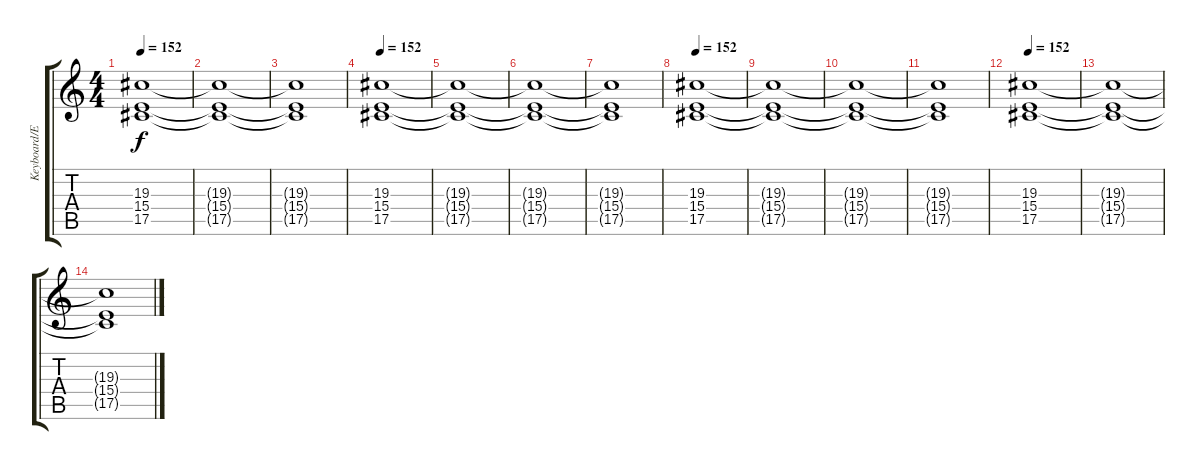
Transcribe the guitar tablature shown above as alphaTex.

\track ("Keyboard/Effekte" "Keyboard/E") {instrument pad2warm}
\staff {score tabs}
\tuning (Eb4 Bb3 Gb3 Db3 Ab2 Db2) {hide}
\ts (4 4)
\tempo 152
\clef g2
\ks c
(19.3{t} 15.4{t} 17.5{t}).1{dy f} |
(19.3{t} 15.4{t} 17.5{t}).1 |
(19.3{t} 15.4{t} 17.5{t}).1 |
\tempo 152
(19.3 15.4 17.5).1 |
(19.3{t} 15.4{t} 17.5{t}).1 |
(19.3{t} 15.4{t} 17.5{t}).1 |
(19.3{t} 15.4{t} 17.5{t}).1 |
\tempo 152
(19.3 15.4 17.5).1 |
(19.3{t} 15.4{t} 17.5{t}).1 |
(19.3{t} 15.4{t} 17.5{t}).1 |
(19.3{t} 15.4{t} 17.5{t}).1 |
\tempo 152
(19.3 15.4 17.5).1 |
(19.3{t} 15.4{t} 17.5{t}).1 |
(19.3{t} 15.4{t} 17.5{t}).1
